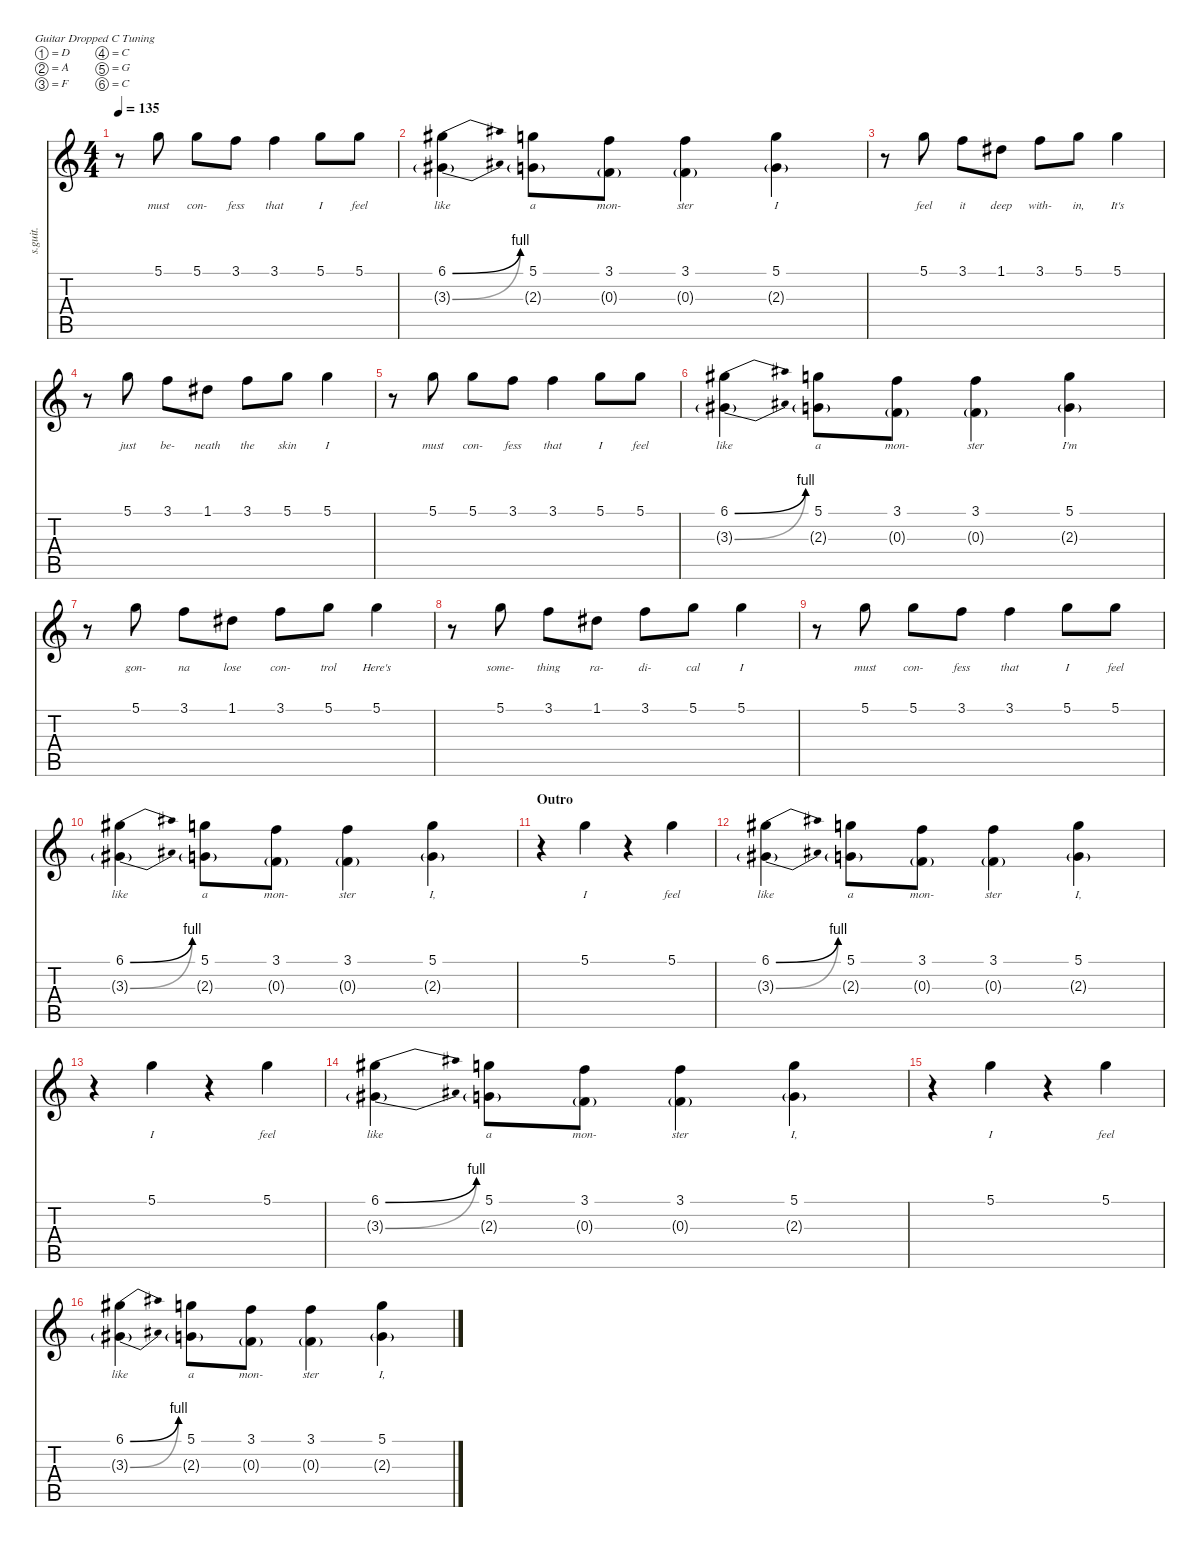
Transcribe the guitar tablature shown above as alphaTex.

\defaultSystemsLayout 4
\hideDynamics
\bracketExtendMode nobrackets
\track ("John Cooper (Vocals)" "s.guit.") {instrument tenorsax}
\staff {score tabs}
\tuning (D4 A3 F3 C3 G2 C2)
\displaytranspose 12
\ts (4 4)
\tempo 135
\clef g2
\ks c
r.8{dy f} 5.1.8{lyrics (0 "must") lyrics (1 "") lyrics (2 "") lyrics (3 "") lyrics (4 "")} 5.1.8{lyrics (0 "con-") lyrics (1 "") lyrics (2 "") lyrics (3 "") lyrics (4 "")} 3.1.8{lyrics (0 "fess") lyrics (1 "") lyrics (2 "") lyrics (3 "") lyrics (4 "")} 3.1.4{lyrics (0 "that") lyrics (1 "") lyrics (2 "") lyrics (3 "") lyrics (4 "")} 5.1.8{lyrics (0 "I") lyrics (1 "") lyrics (2 "") lyrics (3 "") lyrics (4 "")} 5.1.8{lyrics (0 "feel") lyrics (1 "") lyrics (2 "") lyrics (3 "") lyrics (4 "")} |
(6.1{be (bend 0 0 10.2 4) acc #} 3.3{be (bend 0 0 10.2 4) g acc #}).4{lyrics (0 "like") lyrics (1 "") lyrics (2 "") lyrics (3 "") lyrics (4 "")} (5.1 2.3{g}).8{lyrics (0 "a") lyrics (1 "") lyrics (2 "") lyrics (3 "") lyrics (4 "")} (3.1 0.3{g}).8{lyrics (0 "mon-") lyrics (1 "") lyrics (2 "") lyrics (3 "") lyrics (4 "")} (3.1 0.3{g}).4{lyrics (0 "ster") lyrics (1 "") lyrics (2 "") lyrics (3 "") lyrics (4 "")} (5.1 2.3{g}).4{lyrics (0 "I") lyrics (1 "") lyrics (2 "") lyrics (3 "") lyrics (4 "")} |
r.8 5.1.8{lyrics (0 "feel") lyrics (1 "") lyrics (2 "") lyrics (3 "") lyrics (4 "")} 3.1.8{lyrics (0 "it") lyrics (1 "") lyrics (2 "") lyrics (3 "") lyrics (4 "")} 1.1{acc #}.8{lyrics (0 "deep") lyrics (1 "") lyrics (2 "") lyrics (3 "") lyrics (4 "")} 3.1.8{lyrics (0 "with-") lyrics (1 "") lyrics (2 "") lyrics (3 "") lyrics (4 "")} 5.1.8{lyrics (0 "in,") lyrics (1 "") lyrics (2 "") lyrics (3 "") lyrics (4 "")} 5.1.4{lyrics (0 "It's") lyrics (1 "") lyrics (2 "") lyrics (3 "") lyrics (4 "")} |
r.8 5.1.8{lyrics (0 "just") lyrics (1 "") lyrics (2 "") lyrics (3 "") lyrics (4 "")} 3.1.8{lyrics (0 "be-") lyrics (1 "") lyrics (2 "") lyrics (3 "") lyrics (4 "")} 1.1{acc #}.8{lyrics (0 "neath") lyrics (1 "") lyrics (2 "") lyrics (3 "") lyrics (4 "")} 3.1.8{lyrics (0 "the") lyrics (1 "") lyrics (2 "") lyrics (3 "") lyrics (4 "")} 5.1.8{lyrics (0 "skin") lyrics (1 "") lyrics (2 "") lyrics (3 "") lyrics (4 "")} 5.1.4{lyrics (0 "I") lyrics (1 "") lyrics (2 "") lyrics (3 "") lyrics (4 "")} |
r.8 5.1.8{lyrics (0 "must") lyrics (1 "") lyrics (2 "") lyrics (3 "") lyrics (4 "")} 5.1.8{lyrics (0 "con-") lyrics (1 "") lyrics (2 "") lyrics (3 "") lyrics (4 "")} 3.1.8{lyrics (0 "fess") lyrics (1 "") lyrics (2 "") lyrics (3 "") lyrics (4 "")} 3.1.4{lyrics (0 "that") lyrics (1 "") lyrics (2 "") lyrics (3 "") lyrics (4 "")} 5.1.8{lyrics (0 "I") lyrics (1 "") lyrics (2 "") lyrics (3 "") lyrics (4 "")} 5.1.8{lyrics (0 "feel") lyrics (1 "") lyrics (2 "") lyrics (3 "") lyrics (4 "")} |
(6.1{be (bend 0 0 10.2 4) acc #} 3.3{be (bend 0 0 10.2 4) g acc #}).4{lyrics (0 "like") lyrics (1 "") lyrics (2 "") lyrics (3 "") lyrics (4 "")} (5.1 2.3{g}).8{lyrics (0 "a") lyrics (1 "") lyrics (2 "") lyrics (3 "") lyrics (4 "")} (3.1 0.3{g}).8{lyrics (0 "mon-") lyrics (1 "") lyrics (2 "") lyrics (3 "") lyrics (4 "")} (3.1 0.3{g}).4{lyrics (0 "ster") lyrics (1 "") lyrics (2 "") lyrics (3 "") lyrics (4 "")} (5.1 2.3{g}).4{lyrics (0 "I'm") lyrics (1 "") lyrics (2 "") lyrics (3 "") lyrics (4 "")} |
r.8 5.1.8{lyrics (0 "gon-") lyrics (1 "") lyrics (2 "") lyrics (3 "") lyrics (4 "")} 3.1.8{lyrics (0 "na") lyrics (1 "") lyrics (2 "") lyrics (3 "") lyrics (4 "")} 1.1{acc #}.8{lyrics (0 "lose") lyrics (1 "") lyrics (2 "") lyrics (3 "") lyrics (4 "")} 3.1.8{lyrics (0 "con-") lyrics (1 "") lyrics (2 "") lyrics (3 "") lyrics (4 "")} 5.1.8{lyrics (0 "trol") lyrics (1 "") lyrics (2 "") lyrics (3 "") lyrics (4 "")} 5.1.4{lyrics (0 "Here's") lyrics (1 "") lyrics (2 "") lyrics (3 "") lyrics (4 "")} |
r.8 5.1.8{lyrics (0 "some-") lyrics (1 "") lyrics (2 "") lyrics (3 "") lyrics (4 "")} 3.1.8{lyrics (0 "thing") lyrics (1 "") lyrics (2 "") lyrics (3 "") lyrics (4 "")} 1.1{acc #}.8{lyrics (0 "ra-") lyrics (1 "") lyrics (2 "") lyrics (3 "") lyrics (4 "")} 3.1.8{lyrics (0 "di-") lyrics (1 "") lyrics (2 "") lyrics (3 "") lyrics (4 "")} 5.1.8{lyrics (0 "cal") lyrics (1 "") lyrics (2 "") lyrics (3 "") lyrics (4 "")} 5.1.4{lyrics (0 "I") lyrics (1 "") lyrics (2 "") lyrics (3 "") lyrics (4 "")} |
r.8 5.1.8{lyrics (0 "must") lyrics (1 "") lyrics (2 "") lyrics (3 "") lyrics (4 "")} 5.1.8{lyrics (0 "con-") lyrics (1 "") lyrics (2 "") lyrics (3 "") lyrics (4 "")} 3.1.8{lyrics (0 "fess") lyrics (1 "") lyrics (2 "") lyrics (3 "") lyrics (4 "")} 3.1.4{lyrics (0 "that") lyrics (1 "") lyrics (2 "") lyrics (3 "") lyrics (4 "")} 5.1.8{lyrics (0 "I") lyrics (1 "") lyrics (2 "") lyrics (3 "") lyrics (4 "")} 5.1.8{lyrics (0 "feel") lyrics (1 "") lyrics (2 "") lyrics (3 "") lyrics (4 "")} |
(6.1{be (bend 0 0 10.2 4) acc #} 3.3{be (bend 0 0 10.2 4) g acc #}).4{lyrics (0 "like") lyrics (1 "") lyrics (2 "") lyrics (3 "") lyrics (4 "")} (5.1 2.3{g}).8{lyrics (0 "a") lyrics (1 "") lyrics (2 "") lyrics (3 "") lyrics (4 "")} (3.1 0.3{g}).8{lyrics (0 "mon-") lyrics (1 "") lyrics (2 "") lyrics (3 "") lyrics (4 "")} (3.1 0.3{g}).4{lyrics (0 "ster") lyrics (1 "") lyrics (2 "") lyrics (3 "") lyrics (4 "")} (5.1 2.3{g}).4{lyrics (0 "I,") lyrics (1 "") lyrics (2 "") lyrics (3 "") lyrics (4 "")} |
\section ("" "Outro")
r.4 5.1.4{lyrics (0 "I") lyrics (1 "") lyrics (2 "") lyrics (3 "") lyrics (4 "")} r.4 5.1.4{lyrics (0 "feel") lyrics (1 "") lyrics (2 "") lyrics (3 "") lyrics (4 "")} |
(6.1{be (bend 0 0 10.2 4) acc #} 3.3{be (bend 0 0 10.2 4) g acc #}).4{lyrics (0 "like") lyrics (1 "") lyrics (2 "") lyrics (3 "") lyrics (4 "")} (5.1 2.3{g}).8{lyrics (0 "a") lyrics (1 "") lyrics (2 "") lyrics (3 "") lyrics (4 "")} (3.1 0.3{g}).8{lyrics (0 "mon-") lyrics (1 "") lyrics (2 "") lyrics (3 "") lyrics (4 "")} (3.1 0.3{g}).4{lyrics (0 "ster") lyrics (1 "") lyrics (2 "") lyrics (3 "") lyrics (4 "")} (5.1 2.3{g}).4{lyrics (0 "I,") lyrics (1 "") lyrics (2 "") lyrics (3 "") lyrics (4 "")} |
r.4 5.1.4{lyrics (0 "I") lyrics (1 "") lyrics (2 "") lyrics (3 "") lyrics (4 "")} r.4 5.1.4{lyrics (0 "feel") lyrics (1 "") lyrics (2 "") lyrics (3 "") lyrics (4 "")} |
(6.1{be (bend 0 0 10.2 4) acc #} 3.3{be (bend 0 0 10.2 4) g acc #}).4{lyrics (0 "like") lyrics (1 "") lyrics (2 "") lyrics (3 "") lyrics (4 "")} (5.1 2.3{g}).8{lyrics (0 "a") lyrics (1 "") lyrics (2 "") lyrics (3 "") lyrics (4 "")} (3.1 0.3{g}).8{lyrics (0 "mon-") lyrics (1 "") lyrics (2 "") lyrics (3 "") lyrics (4 "")} (3.1 0.3{g}).4{lyrics (0 "ster") lyrics (1 "") lyrics (2 "") lyrics (3 "") lyrics (4 "")} (5.1 2.3{g}).4{lyrics (0 "I,") lyrics (1 "") lyrics (2 "") lyrics (3 "") lyrics (4 "")} |
r.4 5.1.4{lyrics (0 "I") lyrics (1 "") lyrics (2 "") lyrics (3 "") lyrics (4 "")} r.4 5.1.4{lyrics (0 "feel") lyrics (1 "") lyrics (2 "") lyrics (3 "") lyrics (4 "")} |
(6.1{be (bend 0 0 10.2 4) acc #} 3.3{be (bend 0 0 10.2 4) g acc #}).4{lyrics (0 "like") lyrics (1 "") lyrics (2 "") lyrics (3 "") lyrics (4 "")} (5.1 2.3{g}).8{lyrics (0 "a") lyrics (1 "") lyrics (2 "") lyrics (3 "") lyrics (4 "")} (3.1 0.3{g}).8{lyrics (0 "mon-") lyrics (1 "") lyrics (2 "") lyrics (3 "") lyrics (4 "")} (3.1 0.3{g}).4{lyrics (0 "ster") lyrics (1 "") lyrics (2 "") lyrics (3 "") lyrics (4 "")} (5.1 2.3{g}).4{lyrics (0 "I,") lyrics (1 "") lyrics (2 "") lyrics (3 "") lyrics (4 "")}
